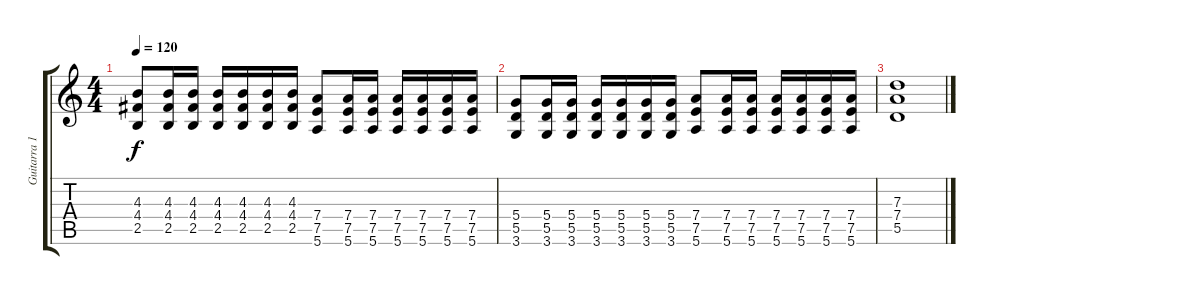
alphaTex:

\track ("Guitarra 1 - Mathias" "Guitarra 1") {instrument distortionguitar}
\staff {score tabs}
\tuning (E4 B3 G3 D3 A2 E2) {hide}
\ts (4 4)
\tempo 120
\clef g2
\ks c
(4.3 4.4 2.5).8{dy f} (4.3 4.4 2.5).16 (4.3 4.4 2.5).16 (4.3 4.4 2.5).16 (4.3 4.4 2.5).16 (4.3 4.4 2.5).16 (4.3 4.4 2.5).16 (7.4 7.5 5.6).8 (7.4 7.5 5.6).16 (7.4 7.5 5.6).16 (7.4 7.5 5.6).16 (7.4 7.5 5.6).16 (7.4 7.5 5.6).16 (7.4 7.5 5.6).16 |
(5.4 5.5 3.6).8 (5.4 5.5 3.6).16 (5.4 5.5 3.6).16 (5.4 5.5 3.6).16 (5.4 5.5 3.6).16 (5.4 5.5 3.6).16 (5.4 5.5 3.6).16 (7.4 7.5 5.6).8 (7.4 7.5 5.6).16 (7.4 7.5 5.6).16 (7.4 7.5 5.6).16 (7.4 7.5 5.6).16 (7.4 7.5 5.6).16 (7.4 7.5 5.6).16 |
(7.3 7.4 5.5).1
